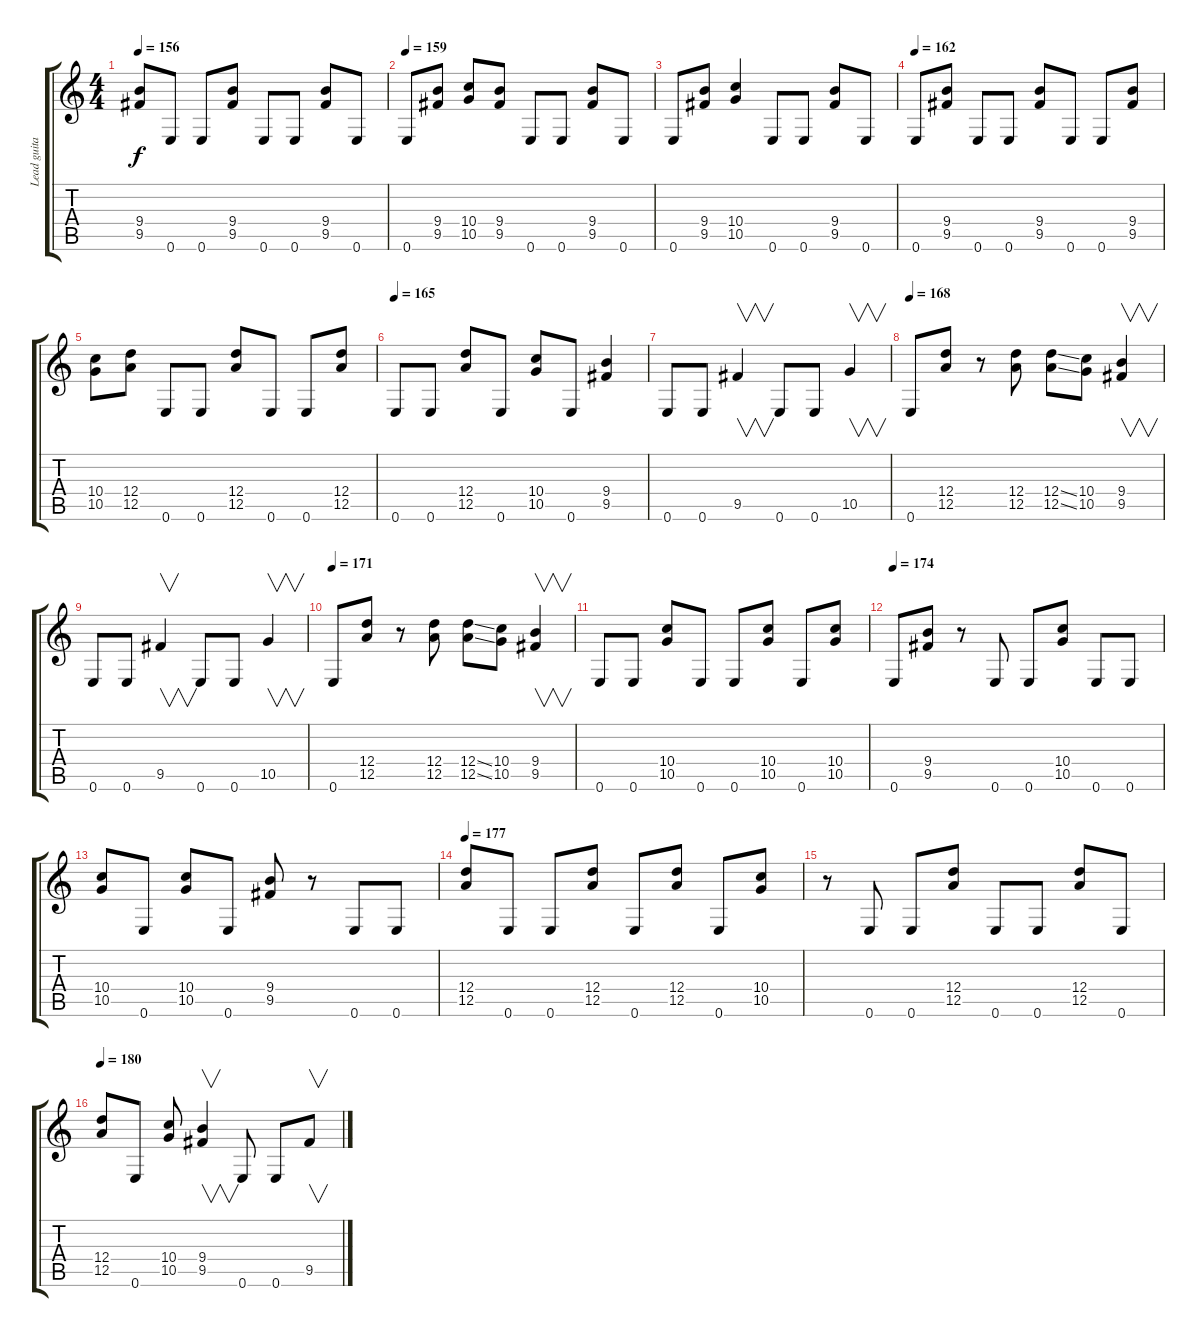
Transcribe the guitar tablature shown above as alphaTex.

\track ("Lead guitar" "Lead guita") {instrument overdrivenguitar}
\staff {score tabs}
\tuning (E4 B3 G3 D3 A2 E2) {hide}
\ts (4 4)
\tempo 156
\clef g2
\ks c
(9.4 9.5).8{dy f} 0.6.8 0.6.8 (9.4 9.5).8 0.6.8 0.6.8 (9.4 9.5).8 0.6.8 |
\tempo 159
0.6.8 (9.4 9.5).8 (10.4 10.5).8 (9.4 9.5).8 0.6.8 0.6.8 (9.4 9.5).8 0.6.8 |
0.6.8 (9.4 9.5).8 (10.4 10.5).4 0.6.8 0.6.8 (9.4 9.5).8 0.6.8 |
\tempo 162
0.6.8 (9.4 9.5).8 0.6.8 0.6.8 (9.4 9.5).8 0.6.8 0.6.8 (9.4 9.5).8 |
(10.4 10.5).8 (12.4 12.5).8 0.6.8 0.6.8 (12.4 12.5).8 0.6.8 0.6.8 (12.4 12.5).8 |
\tempo 165
0.6.8 0.6.8 (12.4 12.5).8 0.6.8 (10.4 10.5).8 0.6.8 (9.4 9.5).4 |
0.6.8 0.6.8 9.5.4{v} 0.6.8 0.6.8 10.5.4{v} |
\tempo 168
0.6.8 (12.4 12.5).8 r.8 (12.4 12.5).8 (12.4{ss} 12.5{ss}).8 (10.4 10.5).8 (9.4 9.5).4{v} |
0.6.8 0.6.8 9.5.4{v} 0.6.8 0.6.8 10.5.4{v} |
\tempo 171
0.6.8 (12.4 12.5).8 r.8 (12.4 12.5).8 (12.4{ss} 12.5{ss}).8 (10.4 10.5).8 (9.4 9.5).4{v} |
0.6.8 0.6.8 (10.4 10.5).8 0.6.8 0.6.8 (10.4 10.5).8 0.6.8 (10.4 10.5).8 |
\tempo 174
0.6.8 (9.4 9.5).8 r.8 0.6.8 0.6.8 (10.4 10.5).8 0.6.8 0.6.8 |
(10.4 10.5).8 0.6.8 (10.4 10.5).8 0.6.8 (9.4 9.5).8 r.8 0.6.8 0.6.8 |
\tempo 177
(12.4 12.5).8 0.6.8 0.6.8 (12.4 12.5).8 0.6.8 (12.4 12.5).8 0.6.8 (10.4 10.5).8 |
r.8 0.6.8 0.6.8 (12.4 12.5).8 0.6.8 0.6.8 (12.4 12.5).8 0.6.8 |
\tempo 180
(12.4 12.5).8 0.6.8 (10.4 10.5).8 (9.4 9.5).4{v} 0.6.8 0.6.8 9.5.8{v}
